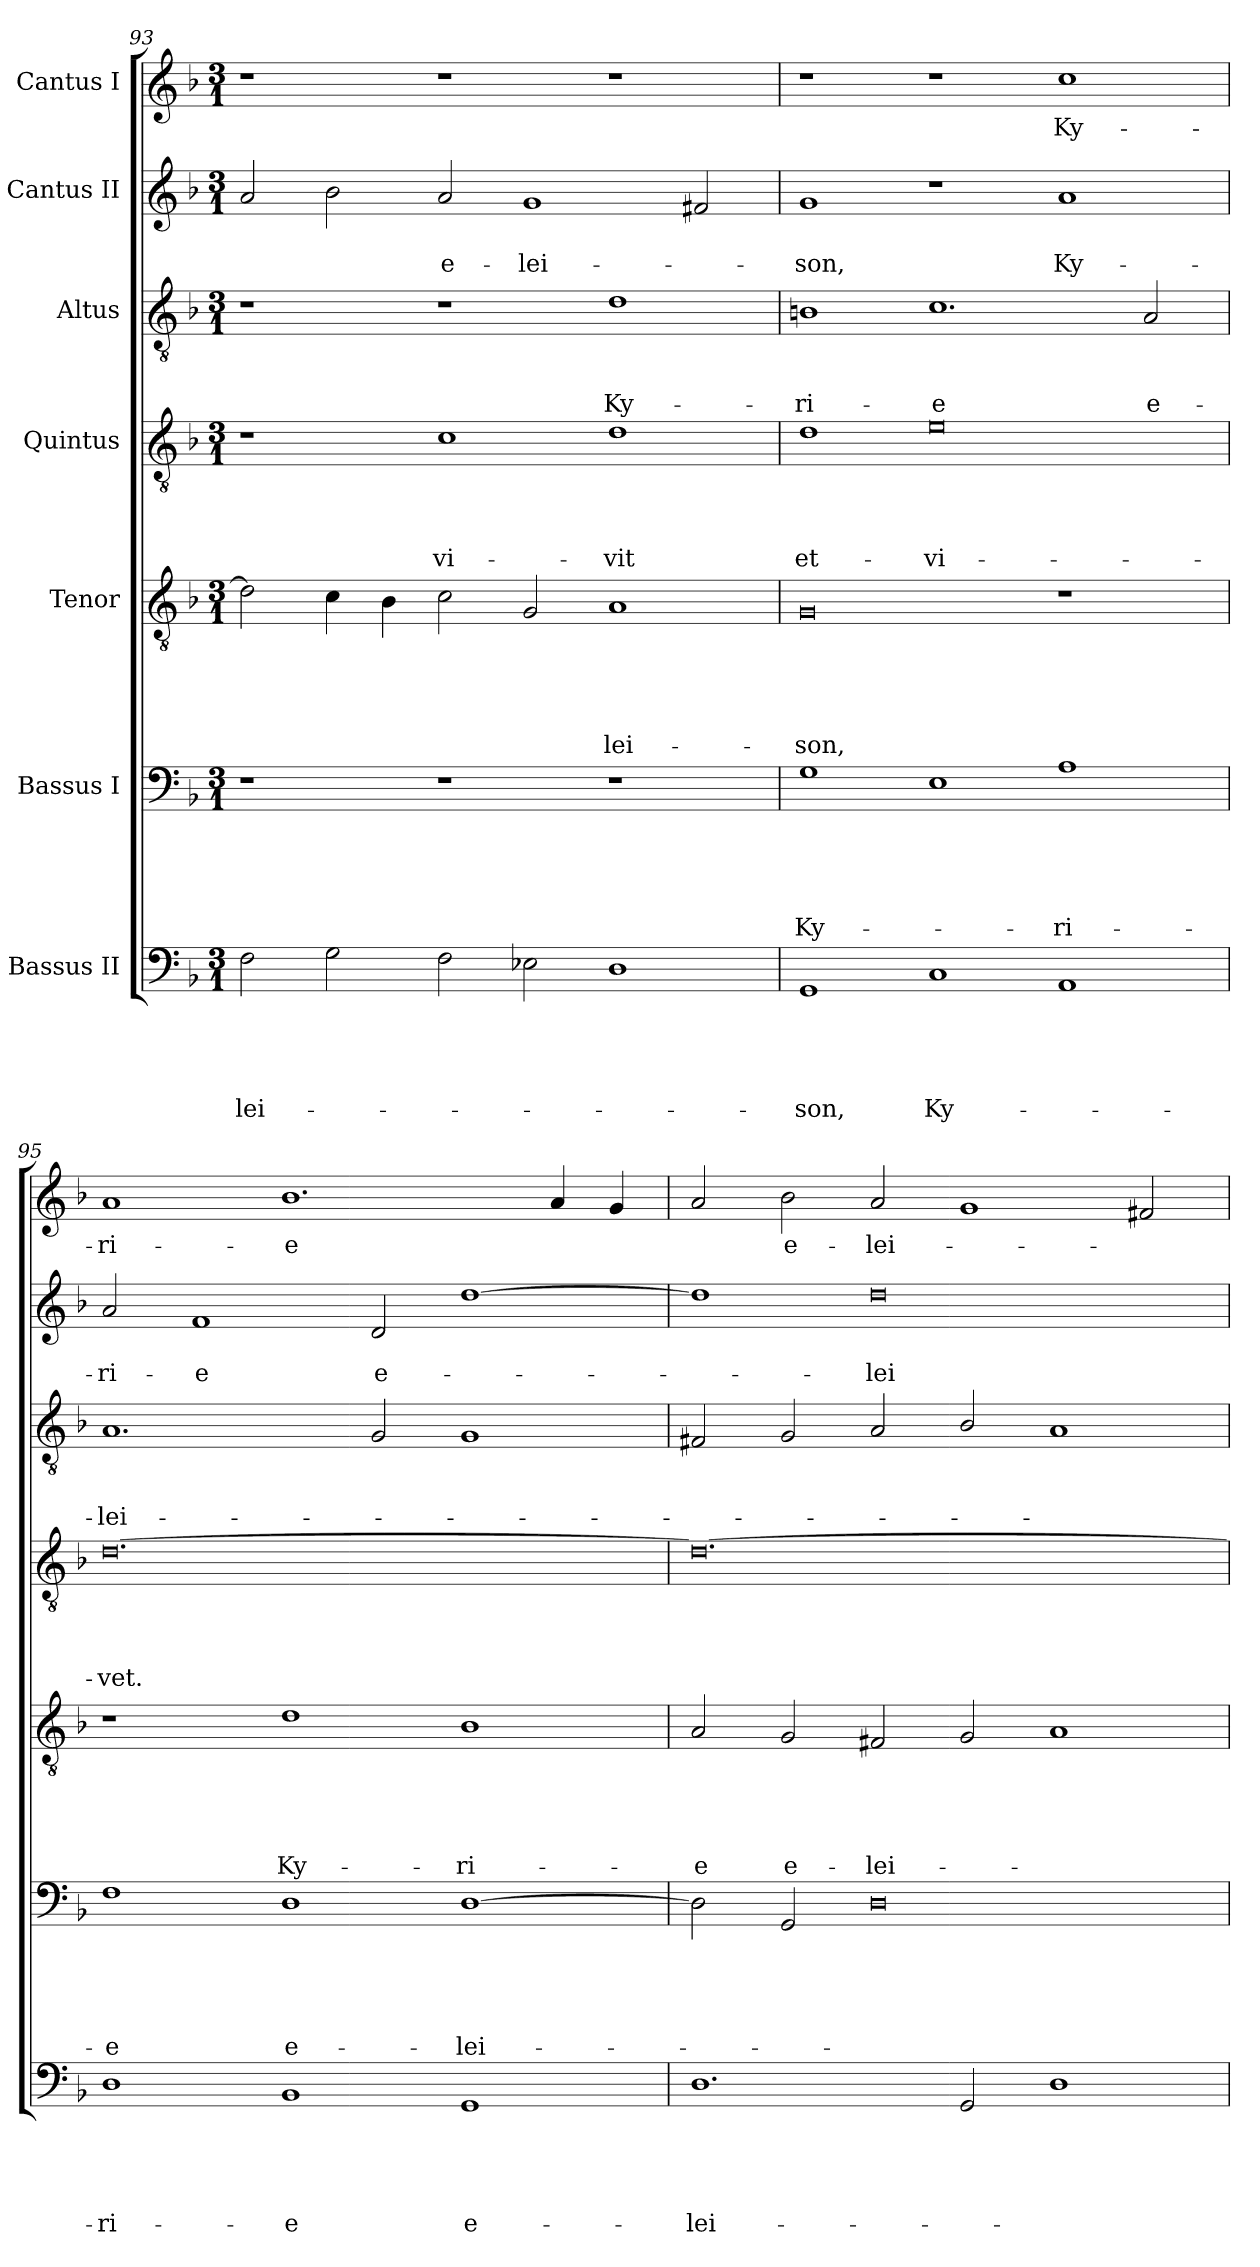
**kern	**text	**text	**text	**text	**text	**kern	**text	**text	**text	**text	**text	**kern	**text	**text	**text	**text	**text	**kern	**text	**text	**text	**text	**kern	**text	**text	**text	**kern	**text	**text	**kern	**text
*part7	*part7	*part7	*part7	*part7	*part7	*part6	*part6	*part6	*part6	*part6	*part6	*part5	*part5	*part5	*part5	*part5	*part5	*part4	*part4	*part4	*part4	*part4	*part3	*part3	*part3	*part3	*part2	*part2	*part2	*part1	*part1
*staff7	*staff7	*staff7	*staff7	*staff7	*staff7	*staff6	*staff6	*staff6	*staff6	*staff6	*staff6	*staff5	*staff5	*staff5	*staff5	*staff5	*staff5	*staff4	*staff4	*staff4	*staff4	*staff4	*staff3	*staff3	*staff3	*staff3	*staff2	*staff2	*staff2	*staff1	*staff1
*I"Bassus II	*	*	*	*	*	*I"Bassus I	*	*	*	*	*	*I"Tenor	*	*	*	*	*	*I"Quintus	*	*	*	*	*I"Altus	*	*	*	*I"Cantus II	*	*	*I"Cantus I	*
*clefF4	*	*	*	*	*	*clefF4	*	*	*	*	*	*clefGv2	*	*	*	*	*	*clefGv2	*	*	*	*	*clefGv2	*	*	*	*clefG2	*	*	*clefG2	*
*k[b-]	*	*	*	*	*	*k[b-]	*	*	*	*	*	*k[b-]	*	*	*	*	*	*k[b-]	*	*	*	*	*k[b-]	*	*	*	*k[b-]	*	*	*k[b-]	*
*M3/1	*	*	*	*	*	*M3/1	*	*	*	*	*	*M3/1	*	*	*	*	*	*M3/1	*	*	*	*	*M3/1	*	*	*	*M3/1	*	*	*M3/1	*
=93	=93	=93	=93	=93	=93	=93	=93	=93	=93	=93	=93	=93	=93	=93	=93	=93	=93	=93	=93	=93	=93	=93	=93	=93	=93	=93	=93	=93	=93	=93	=93
2F\	.	.	.	.	-lei-	1r	.	.	.	.	.	2d\]	.	.	.	.	.	1r	.	.	.	.	1r	.	.	.	2a/	.	.	1r	.
2G\	.	.	.	.	.	.	.	.	.	.	.	4c\	.	.	.	.	.	.	.	.	.	.	.	.	.	.	2b-\	.	.	.	.
.	.	.	.	.	.	.	.	.	.	.	.	4B-\	.	.	.	.	.	.	.	.	.	.	.	.	.	.	.	.	.	.	.
2F\	.	.	.	.	.	1r	.	.	.	.	.	2c\	.	.	.	.	.	1c\	.	.	.	vi-	1r	.	.	.	2a/	.	e-	1r	.
2E-X\	.	.	.	.	.	.	.	.	.	.	.	2G/	.	.	.	.	.	.	.	.	.	.	.	.	.	.	1g/	.	-lei-	.	.
1D\	.	.	.	.	.	1r	.	.	.	.	.	1A/	.	.	.	.	-lei-	1d\	.	.	.	-vit	1d\	.	.	Ky-	.	.	.	1r	.
.	.	.	.	.	.	.	.	.	.	.	.	.	.	.	.	.	.	.	.	.	.	.	.	.	.	.	2f#X/	.	.	.	.
=94	=94	=94	=94	=94	=94	=94	=94	=94	=94	=94	=94	=94	=94	=94	=94	=94	=94	=94	=94	=94	=94	=94	=94	=94	=94	=94	=94	=94	=94	=94	=94
1GG/	.	.	.	.	-son,	1G\	.	.	.	.	Ky-	0G/	.	.	.	.	-son,	1d\	.	.	.	et-	1Bn\	.	.	-ri-	1g/	.	-son,	1r	.
1C/	.	.	.	.	Ky-	1E\	.	.	.	.	.	.	.	.	.	.	.	0e\	.	.	.	vi-	1.c\	.	.	-e	1r	.	.	1r	.
1AA/	.	.	.	.	.	1A\	.	.	.	.	-ri-	1r	.	.	.	.	.	.	.	.	.	.	.	.	.	.	1a/	.	Ky-	1cc\	Ky-
.	.	.	.	.	.	.	.	.	.	.	.	.	.	.	.	.	.	.	.	.	.	.	2A/	.	.	e-	.	.	.	.	.
=95	=95	=95	=95	=95	=95	=95	=95	=95	=95	=95	=95	=95	=95	=95	=95	=95	=95	=95	=95	=95	=95	=95	=95	=95	=95	=95	=95	=95	=95	=95	=95
1D\	.	.	.	.	-ri-	1F\	.	.	.	.	-e	1r	.	.	.	.	.	[0.d\	.	.	.	-vet.	1.A/	.	.	-lei-	2a/	.	-ri-	1a/	-ri-
.	.	.	.	.	.	.	.	.	.	.	.	.	.	.	.	.	.	.	.	.	.	.	.	.	.	.	1f/	.	-e	.	.
1BB-/	.	.	.	.	-e	1D\	.	.	.	.	e-	1d\	.	.	.	.	Ky-	.	.	.	.	.	.	.	.	.	.	.	.	1.b-\	-e
.	.	.	.	.	.	.	.	.	.	.	.	.	.	.	.	.	.	.	.	.	.	.	2G/	.	.	.	2d/	.	e-	.	.
1GG/	.	.	.	.	e-	[1D\	.	.	.	.	-lei-	1B-\	.	.	.	.	-ri-	.	.	.	.	.	1G/	.	.	.	[1dd\	.	.	.	.
.	.	.	.	.	.	.	.	.	.	.	.	.	.	.	.	.	.	.	.	.	.	.	.	.	.	.	.	.	.	4a/	.
.	.	.	.	.	.	.	.	.	.	.	.	.	.	.	.	.	.	.	.	.	.	.	.	.	.	.	.	.	.	4g/	.
=96	=96	=96	=96	=96	=96	=96	=96	=96	=96	=96	=96	=96	=96	=96	=96	=96	=96	=96	=96	=96	=96	=96	=96	=96	=96	=96	=96	=96	=96	=96	=96
1.D\	.	.	.	.	-lei-	2D\]	.	.	.	.	.	2A/	.	.	.	.	-e	0.d\_	.	.	.	.	2F#X/	.	.	.	1dd\]	.	.	2a/	.
.	.	.	.	.	.	2GG/	.	.	.	.	.	2G/	.	.	.	.	e-	.	.	.	.	.	2G/	.	.	.	.	.	.	2b-\	e-
.	.	.	.	.	.	0D\	.	.	.	.	.	2F#X/	.	.	.	.	-lei-	.	.	.	.	.	2A/	.	.	.	0dd\	.	-lei-	2a/	-lei-
2GG/	.	.	.	.	.	.	.	.	.	.	.	2G/	.	.	.	.	.	.	.	.	.	.	2B-/	.	.	.	.	.	.	1g/	.
1D\	.	.	.	.	.	.	.	.	.	.	.	1A/	.	.	.	.	.	.	.	.	.	.	1A/	.	.	.	.	.	.	.	.
.	.	.	.	.	.	.	.	.	.	.	.	.	.	.	.	.	.	.	.	.	.	.	.	.	.	.	.	.	.	2f#X/	.
=	=	=	=	=	=	=	=	=	=	=	=	=	=	=	=	=	=	=	=	=	=	=	=	=	=	=	=	=	=	=	=
*-	*-	*-	*-	*-	*-	*-	*-	*-	*-	*-	*-	*-	*-	*-	*-	*-	*-	*-	*-	*-	*-	*-	*-	*-	*-	*-	*-	*-	*-	*-	*-
